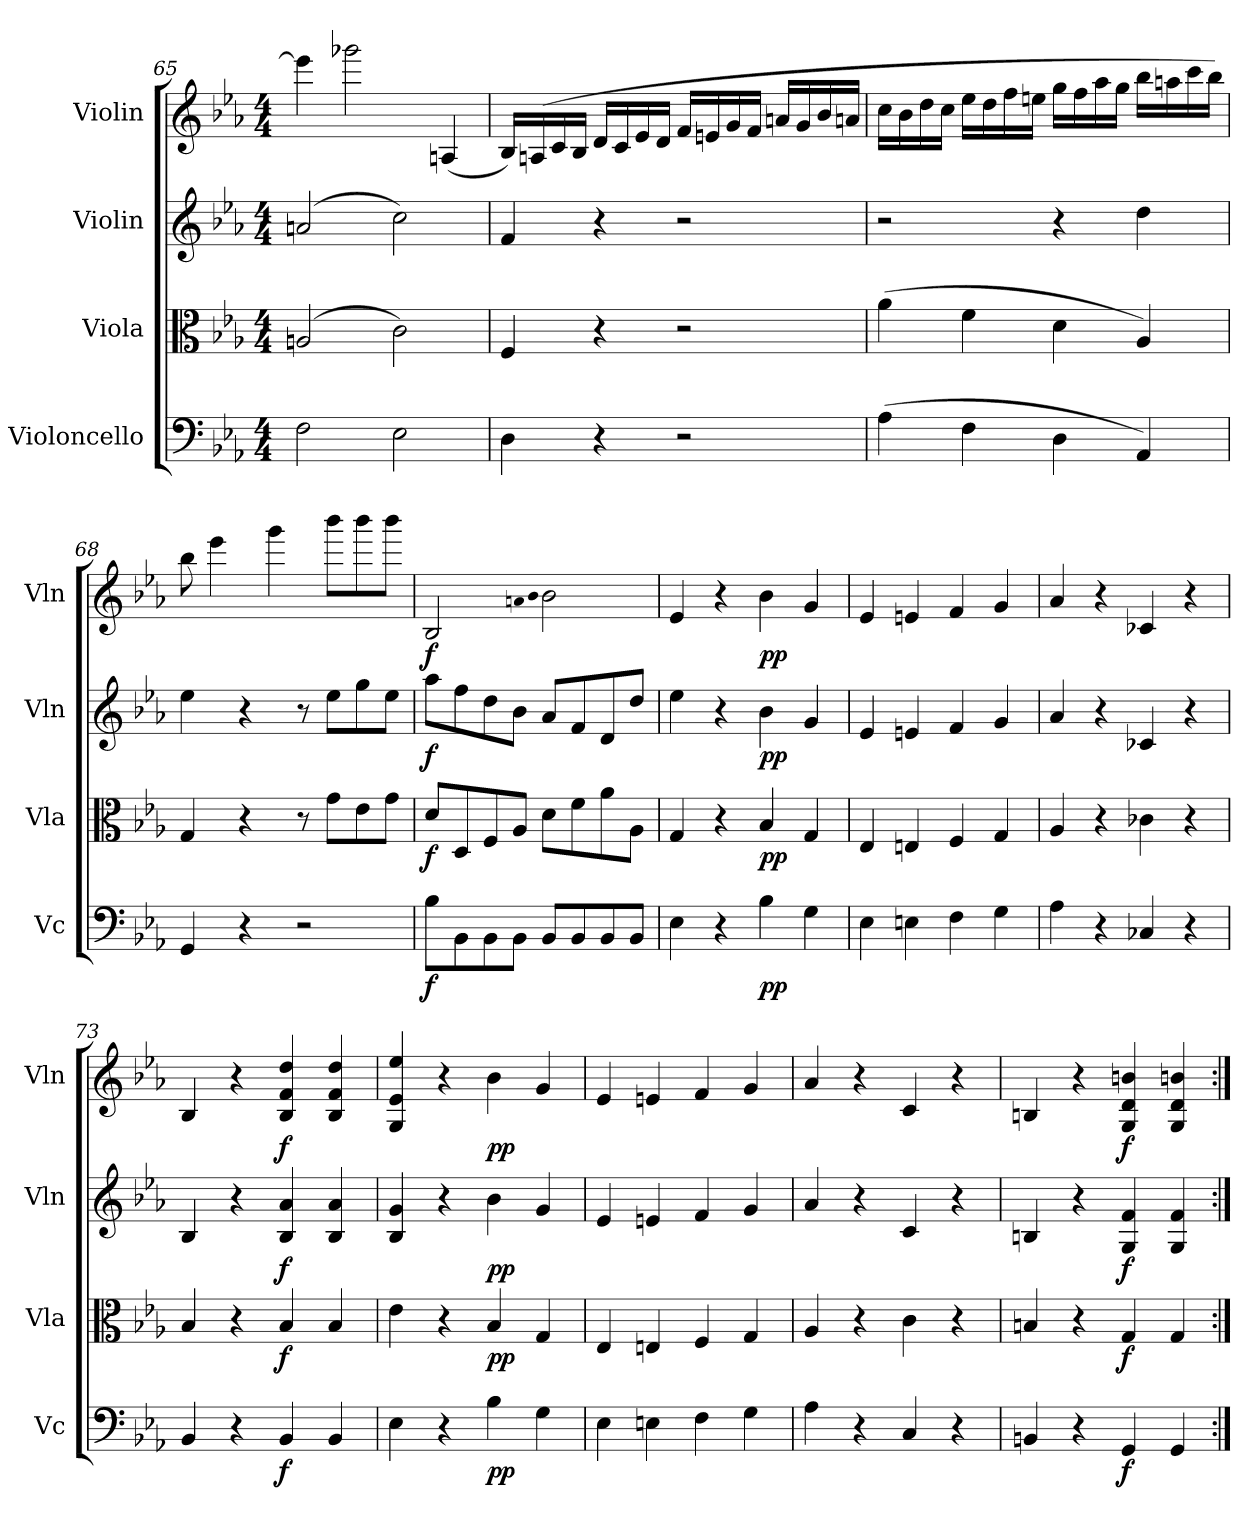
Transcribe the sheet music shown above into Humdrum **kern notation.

**kern	**dynam	**kern	**dynam	**kern	**dynam	**kern	**dynam
*part4	*part4	*part3	*part3	*part2	*part2	*part1	*part1
*staff4	*staff4	*staff3	*staff3	*staff2	*staff2	*staff1	*staff1
*I"Violoncello	*	*I"Viola	*	*I"Violin	*	*I"Violin	*
*I'Vc	*	*I'Vla	*	*I'Vln	*	*I'Vln	*
*clefF4	*	*clefC3	*	*clefG2	*	*clefG2	*
*k[b-e-a-]	*	*k[b-e-a-]	*	*k[b-e-a-]	*	*k[b-e-a-]	*
*M4/4	*	*M4/4	*	*M4/4	*	*M4/4	*
=65	=65	=65	=65	=65	=65	=65	=65
2F\	.	(2An/	.	(2an/	.	4eee-\]	.
.	.	.	.	.	.	2ggg-X\	.
2E-\	.	2c\)	.	2cc\)	.	.	.
.	.	.	.	.	.	(4An/	.
=66	=66	=66	=66	=66	=66	=66	=66
4D\	.	4F/	.	4f/	.	16B-/LL)	.
.	.	.	.	.	.	(16An/	.
.	.	.	.	.	.	16c/	.
.	.	.	.	.	.	16B-/JJ	.
4r	.	4r	.	4r	.	16d/LL	.
.	.	.	.	.	.	16c/	.
.	.	.	.	.	.	16e-/	.
.	.	.	.	.	.	16d/JJ	.
2r	.	2r	.	2r	.	16f/LL	.
.	.	.	.	.	.	16en/	.
.	.	.	.	.	.	16g/	.
.	.	.	.	.	.	16f/JJ	.
.	.	.	.	.	.	16an/LL	.
.	.	.	.	.	.	16g/	.
.	.	.	.	.	.	16b-/	.
.	.	.	.	.	.	16an/JJ	.
=67	=67	=67	=67	=67	=67	=67	=67
(4A-\	.	(4a-\	.	2r	.	16cc\LL	.
.	.	.	.	.	.	16b-\	.
.	.	.	.	.	.	16dd\	.
.	.	.	.	.	.	16cc\JJ	.
4F\	.	4f\	.	.	.	16ee-\LL	.
.	.	.	.	.	.	16dd\	.
.	.	.	.	.	.	16ff\	.
.	.	.	.	.	.	16een\JJ	.
4D\	.	4d\	.	4r	.	16gg\LL	.
.	.	.	.	.	.	16ff\	.
.	.	.	.	.	.	16aa-\	.
.	.	.	.	.	.	16gg\JJ	.
4AA-/)	.	4A-/)	.	4dd\	.	16bb-\LL	.
.	.	.	.	.	.	16aan\	.
.	.	.	.	.	.	16ccc\	.
.	.	.	.	.	.	16bb-\JJ)	.
=68	=68	=68	=68	=68	=68	=68	=68
4GG/	.	4G/	.	4ee-\	.	8bb-\	.
.	.	.	.	.	.	4eee-\	.
4r	.	4r	.	4r	.	.	.
.	.	.	.	.	.	4ggg\	.
2r	.	8r	.	8r	.	.	.
.	.	8g\L	.	8ee-\L	.	8bbb-\L	.
.	.	8e-\	.	8gg\	.	8bbb-\	.
.	.	8g\J	.	8ee-\J	.	8bbb-\J	.
=69	=69	=69	=69	=69	=69	=69	=69
8B-\L	f	8d/L	f	8aa-\L	f	2B-/	f
8BB-\	.	8D/	.	8ff\	.	.	.
8BB-\	.	8F/	.	8dd\	.	.	.
8BB-\J	.	8A-/J	.	8b-\J	.	.	.
.	.	.	.	.	.	qan	.
.	.	.	.	.	.	qb-	.
8BB-/L	.	8d\L	.	8a-/L	.	2b-\	.
8BB-/	.	8f\	.	8f/	.	.	.
8BB-/	.	8a-\	.	8d/	.	.	.
8BB-/J	.	8A-\J	.	8dd/J	.	.	.
=70	=70	=70	=70	=70	=70	=70	=70
4E-\	.	4G/	.	4ee-\	.	4e-/	.
4r	.	4r	.	4r	.	4r	.
4B-\	pp	4B-/	pp	4b-\	pp	4b-\	pp
4G\	.	4G/	.	4g/	.	4g/	.
=71	=71	=71	=71	=71	=71	=71	=71
4E-\	.	4E-/	.	4e-/	.	4e-/	.
4En\	.	4En/	.	4en/	.	4en/	.
4F\	.	4F/	.	4f/	.	4f/	.
4G\	.	4G/	.	4g/	.	4g/	.
=72	=72	=72	=72	=72	=72	=72	=72
4A-\	.	4A-/	.	4a-/	.	4a-/	.
4r	.	4r	.	4r	.	4r	.
4C-X/	.	4c-X\	.	4c-X/	.	4c-X/	.
4r	.	4r	.	4r	.	4r	.
=73	=73	=73	=73	=73	=73	=73	=73
4BB-/	.	4B-/	.	4B-/	.	4B-/	.
4r	.	4r	.	4r	.	4r	.
4BB-/	f	4B-/	f	4B-/ 4a-/	f	4B-/ 4f/ 4dd/	f
4BB-/	.	4B-/	.	4B-/ 4a-/	.	4B-/ 4f/ 4dd/	.
=74	=74	=74	=74	=74	=74	=74	=74
4E-\	.	4e-\	.	4B-/ 4g/	.	4G/ 4e-/ 4ee-/	.
4r	.	4r	.	4r	.	4r	.
4B-\	pp	4B-/	pp	4b-\	pp	4b-\	pp
4G\	.	4G/	.	4g/	.	4g/	.
=75	=75	=75	=75	=75	=75	=75	=75
4E-\	.	4E-/	.	4e-/	.	4e-/	.
4En\	.	4En/	.	4en/	.	4en/	.
4F\	.	4F/	.	4f/	.	4f/	.
4G\	.	4G/	.	4g/	.	4g/	.
=76	=76	=76	=76	=76	=76	=76	=76
4A-\	.	4A-/	.	4a-/	.	4a-/	.
4r	.	4r	.	4r	.	4r	.
4C/	.	4c\	.	4c/	.	4c/	.
4r	.	4r	.	4r	.	4r	.
=77	=77	=77	=77	=77	=77	=77	=77
4BBn/	.	4Bn/	.	4Bn/	.	4Bn/	.
4r	.	4r	.	4r	.	4r	.
4GG/	f	4G/	f	4G/ 4f/	f	4G/ 4d/ 4bn/	f
4GG/	.	4G/	.	4G/ 4f/	.	4G/ 4d/ 4bn/	.
=:|!	=:|!	=:|!	=:|!	=:|!	=:|!	=:|!	=:|!
*-	*-	*-	*-	*-	*-	*-	*-
